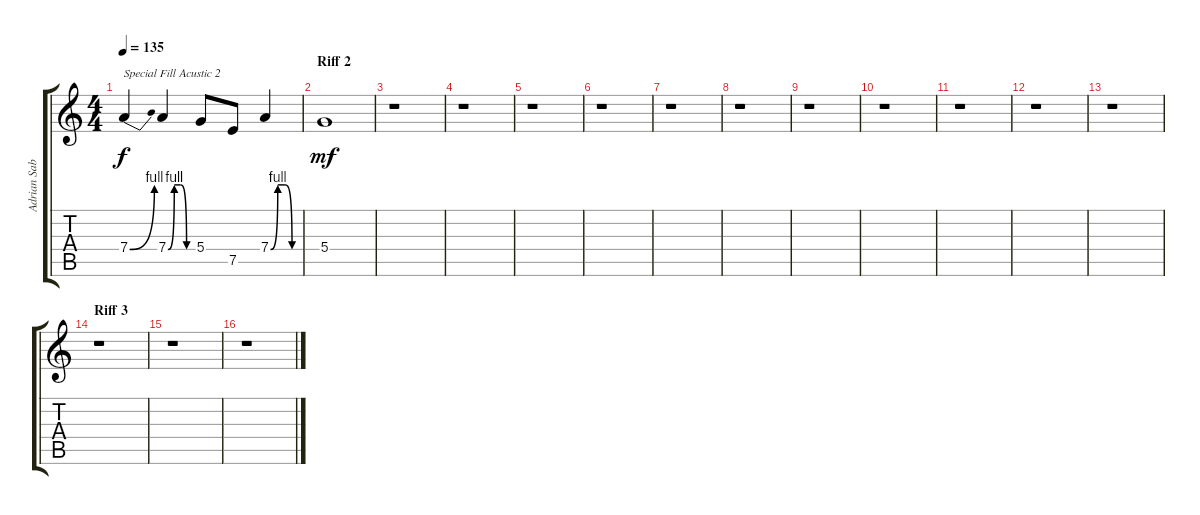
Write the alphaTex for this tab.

\track ("Adrian Sabbath" "Adrian Sab") {instrument distortionguitar}
\staff {score tabs}
\tuning (E4 B3 G3 D3 A2 E2) {hide}
\ts (4 4)
\tempo 135
\clef g2
\ks c
7.4{be (bend 0 0 60 4)}.4{txt "Special Fill Acustic 2" dy f volume 16 instrument acousticguitarsteel} 7.4{be (custom 0 0 15 4 30 4 45 0 60 0)}.4 5.4.8 7.5.8 7.4{be (custom 0 0 15 4 30 4 45 0 60 0)}.4 |
\section ("" "Riff 2")
5.4.1{dy mf volume 16 instrument acousticguitarsteel} |
r.1{volume 16 instrument distortionguitar} |
r.1 |
r.1 |
r.1 |
r.1 |
r.1 |
r.1 |
r.1 |
r.1 |
r.1 |
r.1 |
\section ("" "Riff 3")
r.1 |
r.1 |
r.1
